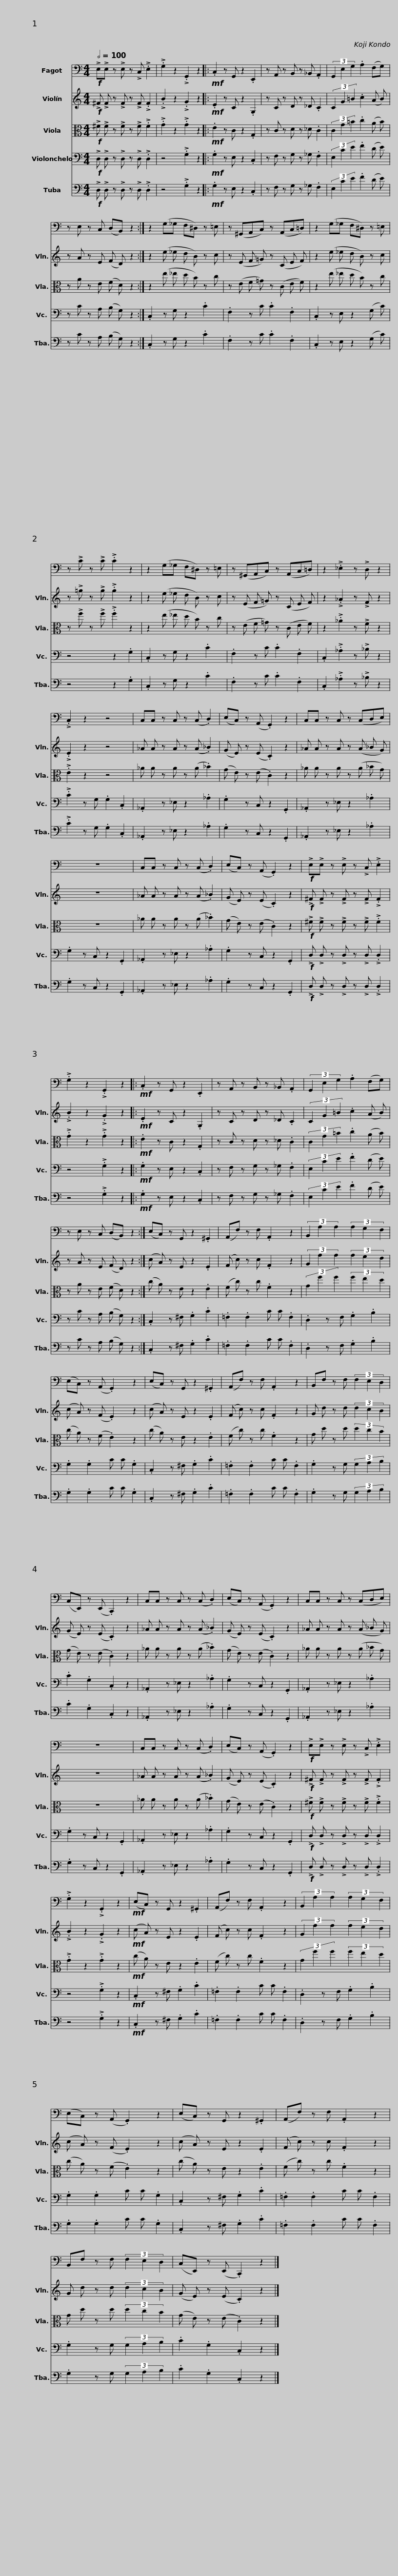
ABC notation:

X:1
%%score 1 2 3 4 5
L:1/8
Q:1/2=100
M:4/4
I:linebreak $
K:C
V:1 bass
V:2 treble
V:3 alto
V:4 bass
V:5 bass
V:1
!f! !>!E,!>!E, z !>!E, z !>!C, !>!.E,2 | !>!.G,2 z2 !>!.G,,2 z2 |:!mf! .C,2 z G,, z2 .E,,2 | z A,, z B,, z _B,, .A,,2 | (3G,,2 E,2 G,2 .A,2 (F,G,) | %5
 z E, z C, (D,B,,) z2 :|$ z2 (G,_G, F,^D,) z =E, | z (^G,,A,,C,) z (A,,C,=D,) | z2 (G,_G, F,^D,) z =E, | z !>!C z !>!C !>!.C2 z2 | %10
 z2 (G,_G, F,^D,) z =E, |$ z (^G,,A,,C,) z (A,,C,=D,) | z2 !>!._E,2 z !>!D, z2 | !>!.C,2 z2 z4 | C,C, z C, z (C, .D,2) | %15
 (E,C,) z (A,, .G,,2) z2 | C,C, z C, z (C,D,E,) | z8 |$ C,C, z C, z (C, .D,2) | (E,C,) z (A,, .G,,2) z2 | %20
!f! !>!E,!>!E, z !>!E, z !>!C, !>!.E,2 | !>!.G,2 z2 !>!.G,,2 z2 |:!mf! .C,2 z G,, z2 .E,,2 | z A,, z B,, z _B,, .A,,2 |$ (3G,,2 E,2 G,2 .A,2 (F,G,) | %25
 z E, z C, (D,B,,) z2 :| (E,C,) z G,, z2 .^G,,2 | (A,,F,) z F, .A,,2 z2 | (3B,,2 A,2 A,2 (3A,2 G,2 F,2 | (E,C,) z (A,, .G,,2) z2 |$ %30
 (E,C,) z G,, z2 .^G,,2 | (A,,F,) z F, .A,,2 z2 | B,,F, z F, (3F,2 E,2 D,2 | (C,E,,) z (E,, .C,,2) z2 | C,C, z C, z (C, .D,2) | %35
 (E,C,) z (A,, .G,,2) z2 |$ C,C, z C, z (C,D,E,) | z8 | C,C, z C, z (C, .D,2) | (E,C,) z (A,, .G,,2) z2 | %40
!f! !>!E,!>!E, z !>!E, z !>!C, !>!.E,2 | !>!.G,2 z2 !>!.G,,2 z2 |!mf! (E,C,) z G,, z2 .^G,,2 |$ (A,,F,) z F, .A,,2 z2 | (3B,,2 A,2 A,2 (3A,2 G,2 F,2 | %45
 (E,C,) z (A,, .G,,2) z2 | (E,C,) z G,, z2 .^G,,2 | (A,,F,) z F, .A,,2 z2 | B,,F, z F, (3F,2 E,2 D,2 | (C,E,,) z (E,, .C,,2) z2 |] %50
V:2
!f! !>!^F !>!F z !>!F z !>!F !>!.F2 | !>!.B2 z2 !>!.G2 z2 |:!mf! .E2 z C z2 .G,2 | z C z D z _D .C2 | (3C2 G2 =B2 .c2 (A B) | %5
 z A z E (F D) z2 :|$ z2 (e _e d B) z c | z (E F =G) z (C E F) | z2 (e _e d B) z c | z !>!=g z !>!g !>!.g2 z2 | %10
 z2 (e _e d B) z c |$ z (E F =G) z (C E F) | z2 !>!._A2 z !>!F z2 | !>!.E2 z2 z4 | _A A z A z (A ._B2) | %15
 (G E) z (E .C2) z2 | _A A z A z (A _B G) | z8 |$ _A A z A z (A ._B2) | (G E) z (E .C2) z2 | %20
!f! !>!^F !>!F z !>!F z !>!F !>!.F2 | !>!.B2 z2 !>!.G2 z2 |:!mf! .E2 z C z2 .G,2 | z C z D z _D .C2 |$ (3C2 G2 =B2 .c2 (A B) | %25
 z A z E (F D) z2 :| (c A) z E z2 .E2 | (F c) z c .F2 z2 | (3G2 f2 f2 (3f2 e2 d2 | (c A) z (F .E2) z2 |$ %30
 (c A) z E z2 .E2 | (F c) z c .F2 z2 | G d z d (3d2 c2 B2 | (G E) z (E .C2) z2 | _A A z A z (A ._B2) | %35
 (G E) z (E .C2) z2 |$ _A A z A z (A _B G) | z8 | _A A z A z (A ._B2) | (G E) z (E .C2) z2 | %40
!f! !>!^F !>!F z !>!F z !>!F !>!.F2 | !>!.B2 z2 !>!.G2 z2 |!mf! (c A) z E z2 .E2 |$ (F c) z c .F2 z2 | (3G2 f2 f2 (3f2 e2 d2 | %45
 (c A) z (F .E2) z2 | (c A) z E z2 .E2 | (F c) z c .F2 z2 | G d z d (3d2 c2 B2 | (G E) z (E .C2) z2 |] %50
V:3
!f! !>!^F !>!F z !>!F z !>!F !>!.F2 | !>!.G2 z2 !>!.G2 z2 |:!mf! .E2 z C z2 .G,2 | z C z D z _D .C2 | (3C2 G2 =B2 .c2 (A B) | %5
 z A z E (F D) z2 :|$ z2 (e _e d B) z c | z (E F =G) z (C E F) | z2 (e _e d B) z c | z !>!f z !>!f !>!.f2 z2 | %10
 z2 (e _e d B) z c |$ z (E F =G) z (C E F) | z2 !>!._A2 z !>!F z2 | !>!.E2 z2 z4 | _A A z A z (A ._B2) | %15
 (G E) z (E .C2) z2 | _A A z A z (A _B G) | z8 |$ _A A z A z (A ._B2) | (G E) z (E .C2) z2 | %20
!f! !>!^F !>!F z !>!F z !>!F !>!.F2 | !>!.G2 z2 !>!.G2 z2 |:!mf! .E2 z C z2 .G,2 | z C z D z _D .C2 |$ (3C2 G2 =B2 .c2 (A B) | %25
 z A z E (F D) z2 :| (c A) z E z2 .E2 | (F c) z c .F2 z2 | (3G2 f2 f2 (3f2 e2 d2 | (c A) z (F .E2) z2 |$ %30
 (c A) z E z2 .E2 | (F c) z c .F2 z2 | G d z d (3d2 c2 B2 | (G E) z (E .C2) z2 | _A A z A z (A ._B2) | %35
 (G E) z (E .C2) z2 |$ _A A z A z (A _B G) | z8 | _A A z A z (A ._B2) | (G E) z (E .C2) z2 | %40
!f! !>!^F !>!F z !>!F z !>!F !>!.F2 | !>!.G2 z2 !>!.G2 z2 |!mf! (c A) z E z2 .E2 |$ (F c) z c .F2 z2 | (3G2 f2 f2 (3f2 e2 d2 | %45
 (c A) z (F .E2) z2 | (c A) z E z2 .E2 | (F c) z c .F2 z2 | G d z d (3d2 c2 B2 | (G E) z (E .C2) z2 |] %50
V:4
!f! !>!D, !>!D, z !>!D, z !>!D, !>!.D,2 | z4 !>!.G,2 z2 |:!mf! .G,2 z E, z2 .C,2 | z F, z G, z _G, .F,2 | (3E,2 C2 E2 .F2 (D E) | %5
 z C z A, (B, G,) z2 :|$ .C,2 z G, z2 .C2 | .F,2 z C .C2 .F,2 | .C,2 z E, z2 (G, C) | z4 z2 .G,2 | %10
 .C,2 z G, z2 .C2 |$ .F,2 z C .C2 .F,2 | .C,2 !>!._A,2 z !>!_B, z2 | !>!.C2 z G, .G,2 .C,2 | ._A,,2 z _E, z2 ._A,2 | %15
 .G,2 z C, z2 .G,,2 | ._A,,2 z _E, z2 ._A,2 | .G,2 z C, z2 .G,,2 |$ ._A,,2 z _E, z2 ._A,2 | .G,2 z C, z2 .G,,2 | %20
!f! !>!D, !>!D, z !>!D, z !>!D, !>!.D,2 | z4 !>!.G,2 z2 |:!mf! .G,2 z E, z2 .C,2 | z F, z G, z _G, .F,2 |$ (3E,2 C2 E2 .F2 (D E) | %25
 z C z A, (B, G,) z2 :| .C,2 z ^F, .G,2 .C2 | .=F,2 .F,2 C C .F,2 | .D,2 z F, .G,2 .B,2 | .G,2 .G,2 C C .G,2 |$ %30
 .C,2 z ^F, .G,2 .C2 | .=F,2 .F,2 C C .F,2 | .G,2 z G, (3G,2 A,2 B,2 | .C2 .G,2 .C,2 z2 | ._A,,2 z _E, z2 ._A,2 | %35
 .G,2 z C, z2 .G,,2 |$ ._A,,2 z _E, z2 ._A,2 | .G,2 z C, z2 .G,,2 | ._A,,2 z _E, z2 ._A,2 | .G,2 z C, z2 .G,,2 | %40
!f! !>!D, !>!D, z !>!D, z !>!D, !>!.D,2 | z4 !>!.G,2 z2 |!mf! .C,2 z ^F, .G,2 .C2 |$ .=F,2 .F,2 C C .F,2 | .D,2 z F, .G,2 .B,2 | %45
 .G,2 .G,2 C C .G,2 | .C,2 z ^F, .G,2 .C2 | .=F,2 .F,2 C C .F,2 | .G,2 z G, (3G,2 A,2 B,2 | .C2 .G,2 .C,2 z2 |] %50
V:5
!f! !>!D, !>!D, z !>!D, z !>!D, !>!.D,2 | z4 !>!.G,2 z2 |:!mf! .G,2 z E, z2 .C,2 | z F, z G, z _G, .F,2 | (3E,2 C2 E2 .F2 (D E) | %5
 z C z A, (B, G,) z2 :|$ .C,2 z G, z2 .C2 | .F,2 z C .C2 .F,2 | .C,2 z E, z2 (G, C) | z4 z2 .G,2 | %10
 .C,2 z G, z2 .C2 |$ .F,2 z C .C2 .F,2 | .C,2 !>!._A,2 z !>!_B, z2 | !>!.C2 z G, .G,2 .C,2 | ._A,,2 z _E, z2 ._A,2 | %15
 .G,2 z C, z2 .G,,2 | ._A,,2 z _E, z2 ._A,2 | .G,2 z C, z2 .G,,2 |$ ._A,,2 z _E, z2 ._A,2 | .G,2 z C, z2 .G,,2 | %20
!f! !>!D, !>!D, z !>!D, z !>!D, !>!.D,2 | z4 !>!.G,2 z2 |:!mf! .G,2 z E, z2 .C,2 | z F, z G, z _G, .F,2 |$ (3E,2 C2 E2 .F2 (D E) | %25
 z C z A, (B, G,) z2 :| .C,2 z ^F, .G,2 .C2 | .=F,2 .F,2 C C .F,2 | .D,2 z F, .G,2 .B,2 | .G,2 .G,2 C C .G,2 |$ %30
 .C,2 z ^F, .G,2 .C2 | .=F,2 .F,2 C C .F,2 | .G,2 z G, (3G,2 A,2 B,2 | .C2 .G,2 .C,2 z2 | ._A,,2 z _E, z2 ._A,2 | %35
 .G,2 z C, z2 .G,,2 |$ ._A,,2 z _E, z2 ._A,2 | .G,2 z C, z2 .G,,2 | ._A,,2 z _E, z2 ._A,2 | .G,2 z C, z2 .G,,2 | %40
!f! !>!D, !>!D, z !>!D, z !>!D, !>!.D,2 | z4 !>!.G,2 z2 |!mf! .C,2 z ^F, .G,2 .C2 |$ .=F,2 .F,2 C C .F,2 | .D,2 z F, .G,2 .B,2 | %45
 .G,2 .G,2 C C .G,2 | .C,2 z ^F, .G,2 .C2 | .=F,2 .F,2 C C .F,2 | .G,2 z G, (3G,2 A,2 B,2 | .C2 .G,2 .C,2 z2 |] %50
